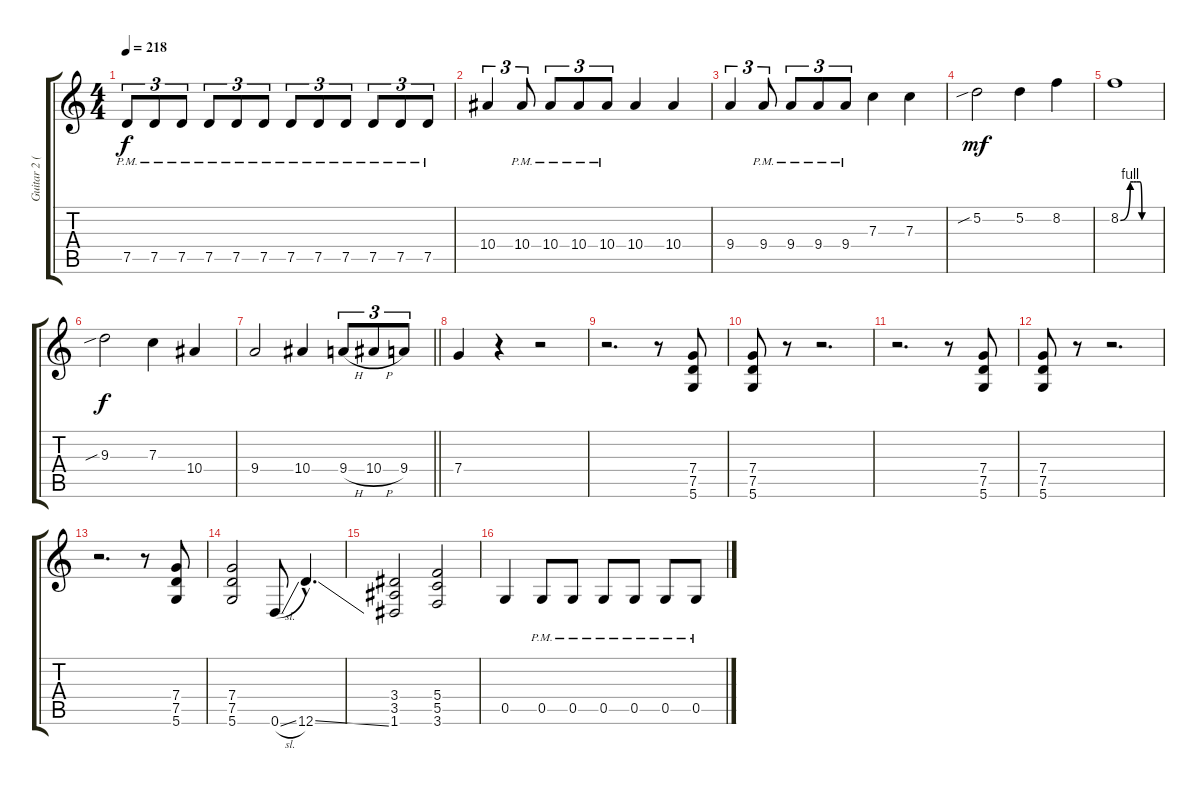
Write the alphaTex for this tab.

\track ("Guitar 2 (Ale)" "Guitar 2 (") {instrument distortionguitar}
\staff {score tabs}
\tuning (D4 A3 F3 C3 G2 D2) {hide}
\ts (4 4)
\tempo 218
\clef g2
\ks c
7.5{pm}.8{tu (3 2) dy f} 7.5{pm}.8{tu (3 2)} 7.5{pm}.8{tu (3 2)} 7.5{pm}.8{tu (3 2)} 7.5{pm}.8{tu (3 2)} 7.5{pm}.8{tu (3 2)} 7.5{pm}.8{tu (3 2)} 7.5{pm}.8{tu (3 2)} 7.5{pm}.8{tu (3 2)} 7.5{pm}.8{tu (3 2)} 7.5{pm}.8{tu (3 2)} 7.5{pm}.8{tu (3 2)} |
10.4.4{tu (3 2)} 10.4{pm}.8{tu (3 2)} 10.4{pm}.8{tu (3 2)} 10.4{pm}.8{tu (3 2)} 10.4{pm}.8{tu (3 2)} 10.4.4 10.4.4 |
9.4.4{tu (3 2)} 9.4{pm}.8{tu (3 2)} 9.4{pm}.8{tu (3 2)} 9.4{pm}.8{tu (3 2)} 9.4{pm}.8{tu (3 2)} 7.3.4 7.3.4 |
5.2{sib}.2{dy mf} 5.2.4 8.2.4 |
8.2{be (custom 0 0 15 4 20 4 25 4 30 4 33 0 60 0)}.1 |
9.3{sib}.2{dy f} 7.3.4 10.4.4 |
\barLineRight lightlight
9.4.2 10.4.4 9.4{h}.8{tu (3 2)} 10.4{h}.8{tu (3 2)} 9.4.8{tu (3 2)} |
7.4.4 r.4 r.2 |
r.2{d} r.8 (7.4 7.5 5.6).8 |
(7.4 7.5 5.6).8 r.8 r.2{d} |
r.2{d} r.8 (7.4 7.5 5.6).8 |
(7.4 7.5 5.6).8 r.8 r.2{d} |
r.2{d} r.8 (7.4 7.5 5.6).8 |
(7.4 7.5 5.6).2 0.6{sl}.8 12.6{ss hac}.4{d} |
(3.4 3.5 1.6).2 (5.4 5.5 3.6).2 |
0.5.4 0.5{pm}.8 0.5{pm}.8 0.5{pm}.8 0.5{pm}.8 0.5{pm}.8 0.5{pm}.8
